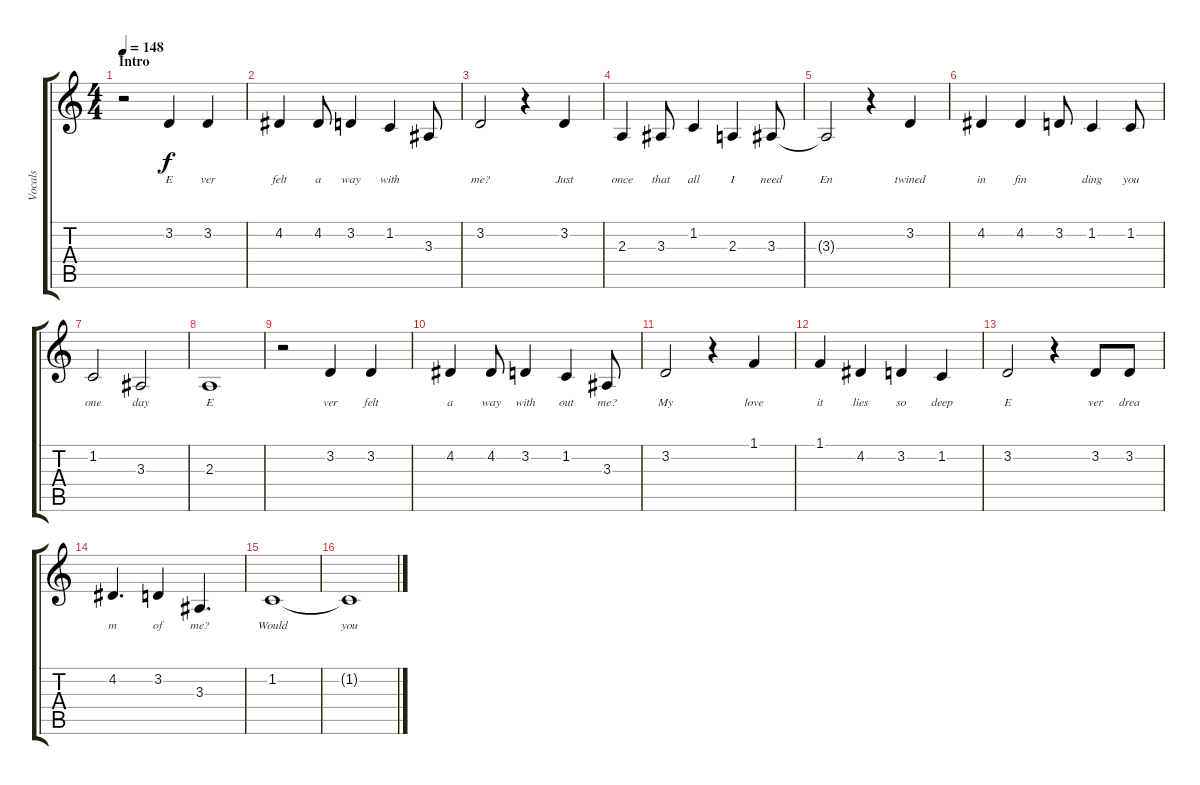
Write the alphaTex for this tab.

\track ("Vocals" "Vocals") {instrument flute}
\staff {score tabs}
\tuning (E4 B3 G3 D3 A2 E2) {hide}
\ts (4 4)
\section ("" "Intro")
\tempo 148
\clef g2
\ks c
r.2{dy f instrument flute} 3.2.4{lyrics (0 "E") lyrics (1 "") lyrics (2 "") lyrics (3 "") lyrics (4 "")} 3.2.4{lyrics (0 "ver") lyrics (1 "") lyrics (2 "") lyrics (3 "") lyrics (4 "")} |
4.2.4{lyrics (0 "felt") lyrics (1 "") lyrics (2 "") lyrics (3 "") lyrics (4 "")} 4.2.8{lyrics (0 "a") lyrics (1 "") lyrics (2 "") lyrics (3 "") lyrics (4 "")} 3.2.4{lyrics (0 "way") lyrics (1 "") lyrics (2 "") lyrics (3 "") lyrics (4 "")} 1.2.4{lyrics (0 "with") lyrics (1 "") lyrics (2 "") lyrics (3 "") lyrics (4 "")} 3.3.8{lyrics (0 "") lyrics (1 "") lyrics (2 "") lyrics (3 "") lyrics (4 "")} |
3.2.2{lyrics (0 "me?") lyrics (1 "") lyrics (2 "") lyrics (3 "") lyrics (4 "")} r.4 3.2.4{lyrics (0 "Just") lyrics (1 "") lyrics (2 "") lyrics (3 "") lyrics (4 "")} |
2.3.4{lyrics (0 "once") lyrics (1 "") lyrics (2 "") lyrics (3 "") lyrics (4 "")} 3.3.8{lyrics (0 "that") lyrics (1 "") lyrics (2 "") lyrics (3 "") lyrics (4 "")} 1.2.4{lyrics (0 "all") lyrics (1 "") lyrics (2 "") lyrics (3 "") lyrics (4 "")} 2.3.4{lyrics (0 "I") lyrics (1 "") lyrics (2 "") lyrics (3 "") lyrics (4 "")} 3.3.8{lyrics (0 "need") lyrics (1 "") lyrics (2 "") lyrics (3 "") lyrics (4 "")} |
3.3{t}.2{lyrics (0 "En") lyrics (1 "") lyrics (2 "") lyrics (3 "") lyrics (4 "")} r.4 3.2.4{lyrics (0 "twined") lyrics (1 "") lyrics (2 "") lyrics (3 "") lyrics (4 "")} |
4.2.4{lyrics (0 "in") lyrics (1 "") lyrics (2 "") lyrics (3 "") lyrics (4 "")} 4.2.4{lyrics (0 "fin") lyrics (1 "") lyrics (2 "") lyrics (3 "") lyrics (4 "")} 3.2.8{lyrics (0 "") lyrics (1 "") lyrics (2 "") lyrics (3 "") lyrics (4 "")} 1.2.4{lyrics (0 "ding") lyrics (1 "") lyrics (2 "") lyrics (3 "") lyrics (4 "")} 1.2.8{lyrics (0 "you") lyrics (1 "") lyrics (2 "") lyrics (3 "") lyrics (4 "")} |
1.2.2{lyrics (0 "one") lyrics (1 "") lyrics (2 "") lyrics (3 "") lyrics (4 "")} 3.3.2{lyrics (0 "day") lyrics (1 "") lyrics (2 "") lyrics (3 "") lyrics (4 "")} |
2.3.1{lyrics (0 "E") lyrics (1 "") lyrics (2 "") lyrics (3 "") lyrics (4 "")} |
r.2 3.2.4{lyrics (0 "ver") lyrics (1 "") lyrics (2 "") lyrics (3 "") lyrics (4 "")} 3.2.4{lyrics (0 "felt") lyrics (1 "") lyrics (2 "") lyrics (3 "") lyrics (4 "")} |
4.2.4{lyrics (0 "a") lyrics (1 "") lyrics (2 "") lyrics (3 "") lyrics (4 "")} 4.2.8{lyrics (0 "way") lyrics (1 "") lyrics (2 "") lyrics (3 "") lyrics (4 "")} 3.2.4{lyrics (0 "with") lyrics (1 "") lyrics (2 "") lyrics (3 "") lyrics (4 "")} 1.2.4{lyrics (0 "out") lyrics (1 "") lyrics (2 "") lyrics (3 "") lyrics (4 "")} 3.3.8{lyrics (0 "me?") lyrics (1 "") lyrics (2 "") lyrics (3 "") lyrics (4 "")} |
3.2.2{lyrics (0 "My") lyrics (1 "") lyrics (2 "") lyrics (3 "") lyrics (4 "")} r.4 1.1.4{lyrics (0 "love") lyrics (1 "") lyrics (2 "") lyrics (3 "") lyrics (4 "")} |
1.1.4{lyrics (0 "it") lyrics (1 "") lyrics (2 "") lyrics (3 "") lyrics (4 "")} 4.2.4{lyrics (0 "lies") lyrics (1 "") lyrics (2 "") lyrics (3 "") lyrics (4 "")} 3.2.4{lyrics (0 "so") lyrics (1 "") lyrics (2 "") lyrics (3 "") lyrics (4 "")} 1.2.4{lyrics (0 "deep") lyrics (1 "") lyrics (2 "") lyrics (3 "") lyrics (4 "")} |
3.2.2{lyrics (0 "E") lyrics (1 "") lyrics (2 "") lyrics (3 "") lyrics (4 "")} r.4 3.2.8{lyrics (0 "ver") lyrics (1 "") lyrics (2 "") lyrics (3 "") lyrics (4 "")} 3.2.8{lyrics (0 "drea") lyrics (1 "") lyrics (2 "") lyrics (3 "") lyrics (4 "")} |
4.2.4{d lyrics (0 "m") lyrics (1 "") lyrics (2 "") lyrics (3 "") lyrics (4 "")} 3.2.4{lyrics (0 "of") lyrics (1 "") lyrics (2 "") lyrics (3 "") lyrics (4 "")} 3.3.4{d lyrics (0 "me?") lyrics (1 "") lyrics (2 "") lyrics (3 "") lyrics (4 "")} |
1.2.1{lyrics (0 "Would") lyrics (1 "") lyrics (2 "") lyrics (3 "") lyrics (4 "")} |
1.2{t}.1{lyrics (0 "you") lyrics (1 "") lyrics (2 "") lyrics (3 "") lyrics (4 "")}
